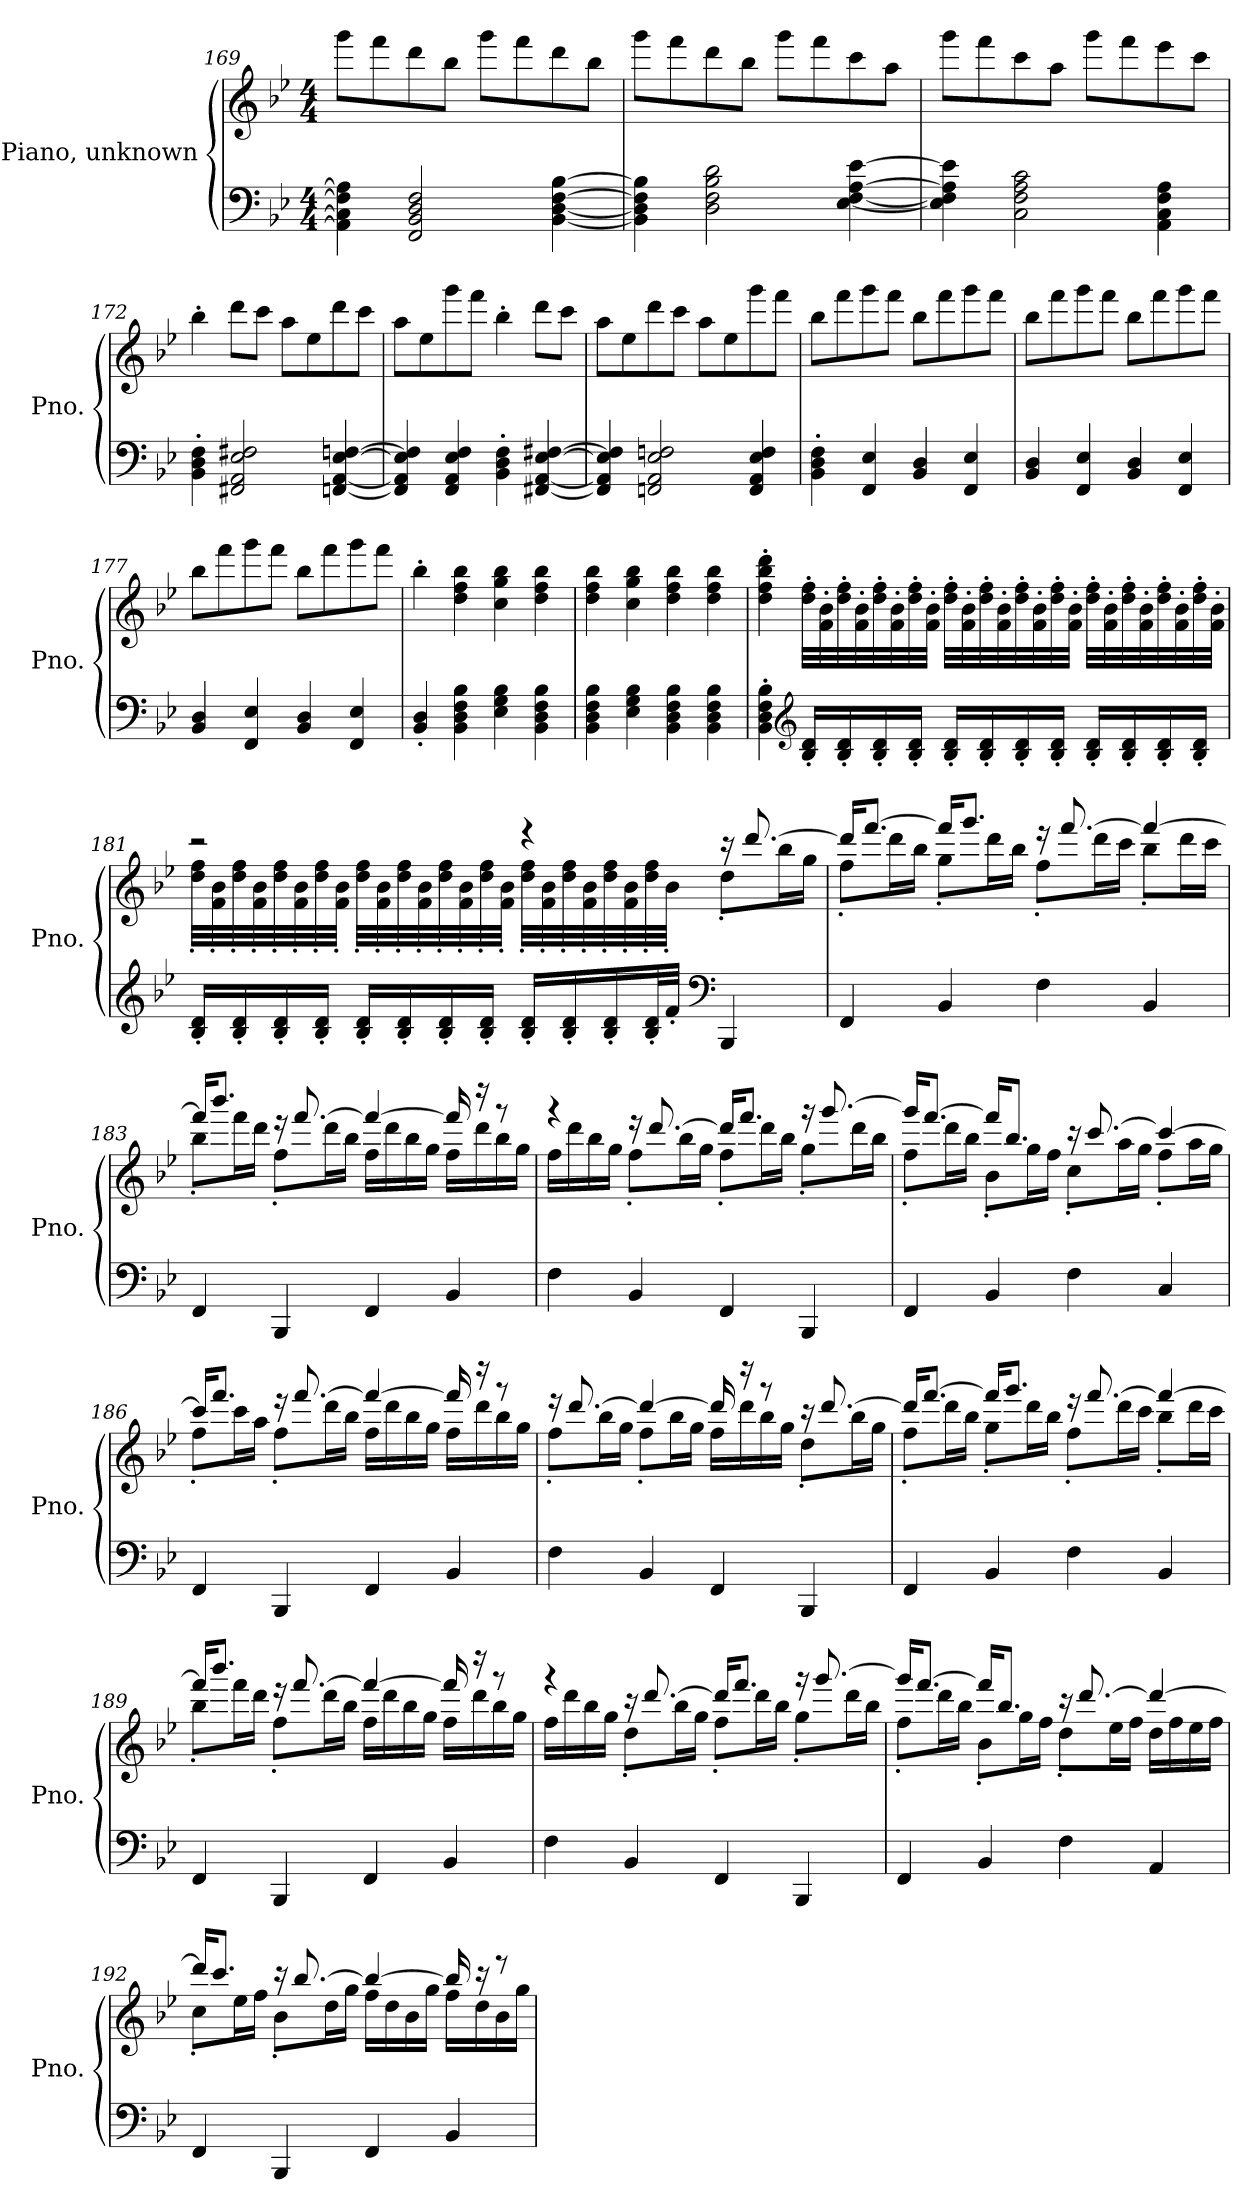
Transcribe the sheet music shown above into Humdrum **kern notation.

**kern	**kern
*part1	*part1
*staff2	*staff1
*I"Piano, unknown	*
*I'Pno.	*
*clefF4	*clefG2
*k[b-e-]	*k[b-e-]
*M4/4	*M4/4
=169	=169
4AA\] 4C\] 4F\] 4A\]	8ggg\L
.	8fff\
2FF/ 2BB-/ 2D/ 2F/	8ddd\
.	8bb-\J
.	8ggg\L
.	8fff\
[4BB-\ [4D\ [4F\ [4B-\	8ddd\
.	8bb-\J
!!LO:LB:g=z
=170	=170
4BB-\] 4D\] 4F\] 4B-\]	8ggg\L
.	8fff\
2D\ 2F\ 2B-\ 2d\	8ddd\
.	8bb-\J
.	8ggg\L
.	8fff\
[4E-\ [4F\ [4A\ [4e-\	8ccc\
.	8aa\J
=171	=171
4E-\] 4F\] 4A\] 4e-\]	8ggg\L
.	8fff\
2C\ 2F\ 2A\ 2c\	8ccc\
.	8aa\J
.	8ggg\L
.	8fff\
4AA\ 4C\ 4F\ 4A\	8eee-\
.	8ccc\J
=172	=172
4BB-\' 4D\' 4F\'	4bb-'\
2FF#X/ 2AA/ 2E-/ 2F#X/	8ddd\L
.	8ccc\J
.	8aa\L
.	8ee-\
[4FFn/ [4AA/ [4E-/ [4Fn/	8ddd\
.	8ccc\J
=173	=173
4FF/] 4AA/] 4E-/] 4F/]	8aa\L
.	8ee-\
4FF/ 4AA/ 4E-/ 4F/	8ggg\
.	8fff\J
4BB-\' 4D\' 4F\'	4bb-'\
[4FF#X/ [4AA/ [4E-/ [4F#X/	8ddd\L
.	8ccc\J
!!LO:LB:g=z
=174	=174
4FF#/] 4AA/] 4E-/] 4F#/]	8aa\L
.	8ee-\
2FFn/ 2AA/ 2E-/ 2Fn/	8ddd\
.	8ccc\J
.	8aa\L
.	8ee-\
4FF/ 4AA/ 4E-/ 4F/	8ggg\
.	8fff\J
=175	=175
4BB-\' 4D\' 4F\'	8bb-\L
.	8fff\
4FF/ 4E-/	8ggg\
.	8fff\J
4BB-/ 4D/	8bb-\L
.	8fff\
4FF/ 4E-/	8ggg\
.	8fff\J
=176	=176
4BB-/ 4D/	8bb-\L
.	8fff\
4FF/ 4E-/	8ggg\
.	8fff\J
4BB-/ 4D/	8bb-\L
.	8fff\
4FF/ 4E-/	8ggg\
.	8fff\J
=177	=177
4BB-/ 4D/	8bb-\L
.	8fff\
4FF/ 4E-/	8ggg\
.	8fff\J
4BB-/ 4D/	8bb-\L
.	8fff\
4FF/ 4E-/	8ggg\
.	8fff\J
!!LO:LB:g=z
=178	=178
4BB-/' 4D/'	4bb-'\
4BB-\ 4D\ 4F\ 4B-\	4dd\ 4ff\ 4bb-\
4E-\ 4G\ 4B-\	4cc\ 4gg\ 4bb-\
4BB-\ 4D\ 4F\ 4B-\	4dd\ 4ff\ 4bb-\
=179	=179
4BB-\ 4D\ 4F\ 4B-\	4dd\ 4ff\ 4bb-\
4E-\ 4G\ 4B-\	4cc\ 4gg\ 4bb-\
4BB-\ 4D\ 4F\ 4B-\	4dd\ 4ff\ 4bb-\
4BB-\ 4D\ 4F\ 4B-\	4dd\ 4ff\ 4bb-\
=180	=180
4BB-\' 4D\' 4F\' 4B-\'	4dd\' 4ff\' 4bb-\' 4ddd\'
*clefG2	*
16B-/' 16d/'LL	32dd\' 32ff\'LLL
.	32f\' 32b-\'
16B-/' 16d/'	32dd\' 32ff\'
.	32f\' 32b-\'
16B-/' 16d/'	32dd\' 32ff\'
.	32f\' 32b-\'
16B-/' 16d/'JJ	32dd\' 32ff\'
.	32f\' 32b-\'JJJ
16B-/' 16d/'LL	32dd\' 32ff\'LLL
.	32f\' 32b-\'
16B-/' 16d/'	32dd\' 32ff\'
.	32f\' 32b-\'
16B-/' 16d/'	32dd\' 32ff\'
.	32f\' 32b-\'
16B-/' 16d/'JJ	32dd\' 32ff\'
.	32f\' 32b-\'JJJ
16B-/' 16d/'LL	32dd\' 32ff\'LLL
.	32f\' 32b-\'
16B-/' 16d/'	32dd\' 32ff\'
.	32f\' 32b-\'
16B-/' 16d/'	32dd\' 32ff\'
.	32f\' 32b-\'
16B-/' 16d/'JJ	32dd\' 32ff\'
.	32f\' 32b-\'JJJ
!!LO:LB:g=z
=181	=181
*	*^
16B-/' 16d/'LL	2r	32dd\' 32ff\'LLL
.	.	32f\' 32b-\'
16B-/' 16d/'	.	32dd\' 32ff\'
.	.	32f\' 32b-\'
16B-/' 16d/'	.	32dd\' 32ff\'
.	.	32f\' 32b-\'
16B-/' 16d/'JJ	.	32dd\' 32ff\'
.	.	32f\' 32b-\'JJJ
16B-/' 16d/'LL	.	32dd\' 32ff\'LLL
.	.	32f\' 32b-\'
16B-/' 16d/'	.	32dd\' 32ff\'
.	.	32f\' 32b-\'
16B-/' 16d/'	.	32dd\' 32ff\'
.	.	32f\' 32b-\'
16B-/' 16d/'JJ	.	32dd\' 32ff\'
.	.	32f\' 32b-\'JJJ
16B-/' 16d/'LL	4r	32dd\' 32ff\'LLL
.	.	32f\' 32b-\'
16B-/' 16d/'	.	32dd\' 32ff\'
.	.	32f\' 32b-\'
16B-/' 16d/'	.	32dd\' 32ff\'
.	.	32f\' 32b-\'
32B-/' 32d/'L	.	32dd\' 32ff\'
32f'/JJJ	.	32b-'\JJJ
*clefF4	*	*
4BBB-/	16r	8dd'\L
.	[8.ddd/	.
.	.	16bb-\L
.	.	16gg\JJ
!!LO:LB:g=z	!!
=182	=182	=182
4FF/	16ddd/KL]	8ff'\L
.	[8.fff/J	.
.	.	16ddd\L
.	.	16bb-\JJ
4BB-/	16fff/KL]	8gg'\L
.	8.ggg/J	.
.	.	16ddd\L
.	.	16bb-\JJ
4F\	16r	8ff'\L
.	[8.fff/	.
.	.	16ddd\L
.	.	16ccc\JJ
4BB-/	4fff/_	8bb-'\L
.	.	16ddd\L
.	.	16ccc\JJ
=183	=183	=183
4FF/	16fff/KL]	8bb-'\L
.	8.bbb-/J	.
.	.	16fff\L
.	.	16ddd\JJ
4BBB-/	16r	8ff'\L
.	[8.fff/	.
.	.	16ddd\L
.	.	16bb-\JJ
4FF/	4fff/_	16ff\LL
.	.	16ddd\
.	.	16bb-\
.	.	16gg\JJ
4BB-/	16fff/]	16ff\LL
.	16r	16ddd\
.	8r	16bb-\
.	.	16gg\JJ
!!LO:PB:g=z	!!
=184	=184	=184
4F\	4r	16ff\LL
.	.	16ddd\
.	.	16bb-\
.	.	16gg\JJ
4BB-/	16r	8ff'\L
.	[8.ddd/	.
.	.	16bb-\L
.	.	16gg\JJ
4FF/	16ddd/KL]	8ff'\L
.	8.fff/J	.
.	.	16ddd\L
.	.	16bb-\JJ
4BBB-/	16r	8gg'\L
.	[8.ggg/	.
.	.	16ddd\L
.	.	16bb-\JJ
=185	=185	=185
4FF/	16ggg/KL]	8ff'\L
.	[8.fff/J	.
.	.	16ddd\L
.	.	16bb-\JJ
4BB-/	16fff/KL]	8b-'\L
.	8.bb-/J	.
.	.	16gg\L
.	.	16ff\JJ
4F\	16r	8cc'\L
.	[8.ccc/	.
.	.	16aa\L
.	.	16gg\JJ
4C/	4ccc/_	8ff'\L
.	.	16aa\L
.	.	16gg\JJ
!!LO:LB:g=z	!!
=186	=186	=186
4FF/	16ccc/KL]	8ff'\L
.	8.fff/J	.
.	.	16ccc\L
.	.	16aa\JJ
4BBB-/	16r	8ff'\L
.	[8.fff/	.
.	.	16ddd\L
.	.	16bb-\JJ
4FF/	4fff/_	16ff\LL
.	.	16ddd\
.	.	16bb-\
.	.	16gg\JJ
4BB-/	16fff/]	16ff\LL
.	16r	16ddd\
.	8r	16bb-\
.	.	16gg\JJ
=187	=187	=187
4F\	16r	8ff'\L
.	[8.ddd/	.
.	.	16bb-\L
.	.	16gg\JJ
4BB-/	4ddd/_	8ff'\L
.	.	16bb-\L
.	.	16gg\JJ
4FF/	16ddd/]	16ff\LL
.	16r	16ddd\
.	8r	16bb-\
.	.	16gg\JJ
4BBB-/	16r	8dd'\L
.	[8.ddd/	.
.	.	16bb-\L
.	.	16gg\JJ
!!LO:LB:g=z	!!
=188	=188	=188
4FF/	16ddd/KL]	8ff'\L
.	[8.fff/J	.
.	.	16ddd\L
.	.	16bb-\JJ
4BB-/	16fff/KL]	8gg'\L
.	8.ggg/J	.
.	.	16ddd\L
.	.	16bb-\JJ
4F\	16r	8ff'\L
.	[8.fff/	.
.	.	16ddd\L
.	.	16ccc\JJ
4BB-/	4fff/_	8bb-'\L
.	.	16ddd\L
.	.	16ccc\JJ
=189	=189	=189
4FF/	16fff/KL]	8bb-'\L
.	8.bbb-/J	.
.	.	16fff\L
.	.	16ddd\JJ
4BBB-/	16r	8ff'\L
.	[8.fff/	.
.	.	16ddd\L
.	.	16bb-\JJ
4FF/	4fff/_	16ff\LL
.	.	16ddd\
.	.	16bb-\
.	.	16gg\JJ
4BB-/	16fff/]	16ff\LL
.	16r	16ddd\
.	8r	16bb-\
.	.	16gg\JJ
!!LO:LB:g=z	!!
=190	=190	=190
4F\	4r	16ff\LL
.	.	16ddd\
.	.	16bb-\
.	.	16gg\JJ
4BB-/	16r	8dd'\L
.	[8.ddd/	.
.	.	16bb-\L
.	.	16gg\JJ
4FF/	16ddd/KL]	8ff'\L
.	8.fff/J	.
.	.	16ddd\L
.	.	16bb-\JJ
4BBB-/	16r	8gg'\L
.	[8.ggg/	.
.	.	16ddd\L
.	.	16bb-\JJ
=191	=191	=191
4FF/	16ggg/KL]	8ff'\L
.	[8.fff/J	.
.	.	16ddd\L
.	.	16bb-\JJ
4BB-/	16fff/KL]	8b-'\L
.	8.bb-/J	.
.	.	16gg\L
.	.	16ff\JJ
4F\	16r	8dd'\L
.	[8.ddd/	.
.	.	16ee-\L
.	.	16ff\JJ
4AA/	4ddd/_	16dd\LL
.	.	16ff\
.	.	16ee-\
.	.	16ff\JJ
!!LO:LB:g=z	!!
=192	=192	=192
4FF/	16ddd/KL]	8cc'\L
.	8.ccc/J	.
.	.	16ee-\L
.	.	16ff\JJ
4BBB-/	16r	8b-'\L
.	[8.bb-/	.
.	.	16dd\L
.	.	16gg\JJ
4FF/	4bb-/_	16ff\LL
.	.	16dd\
.	.	16b-\
.	.	16gg\JJ
4BB-/	16bb-/]	16ff\LL
.	16r	16dd\
.	8r	16b-\
.	.	16gg\JJ
*	*v	*v
=	=
*-	*-
